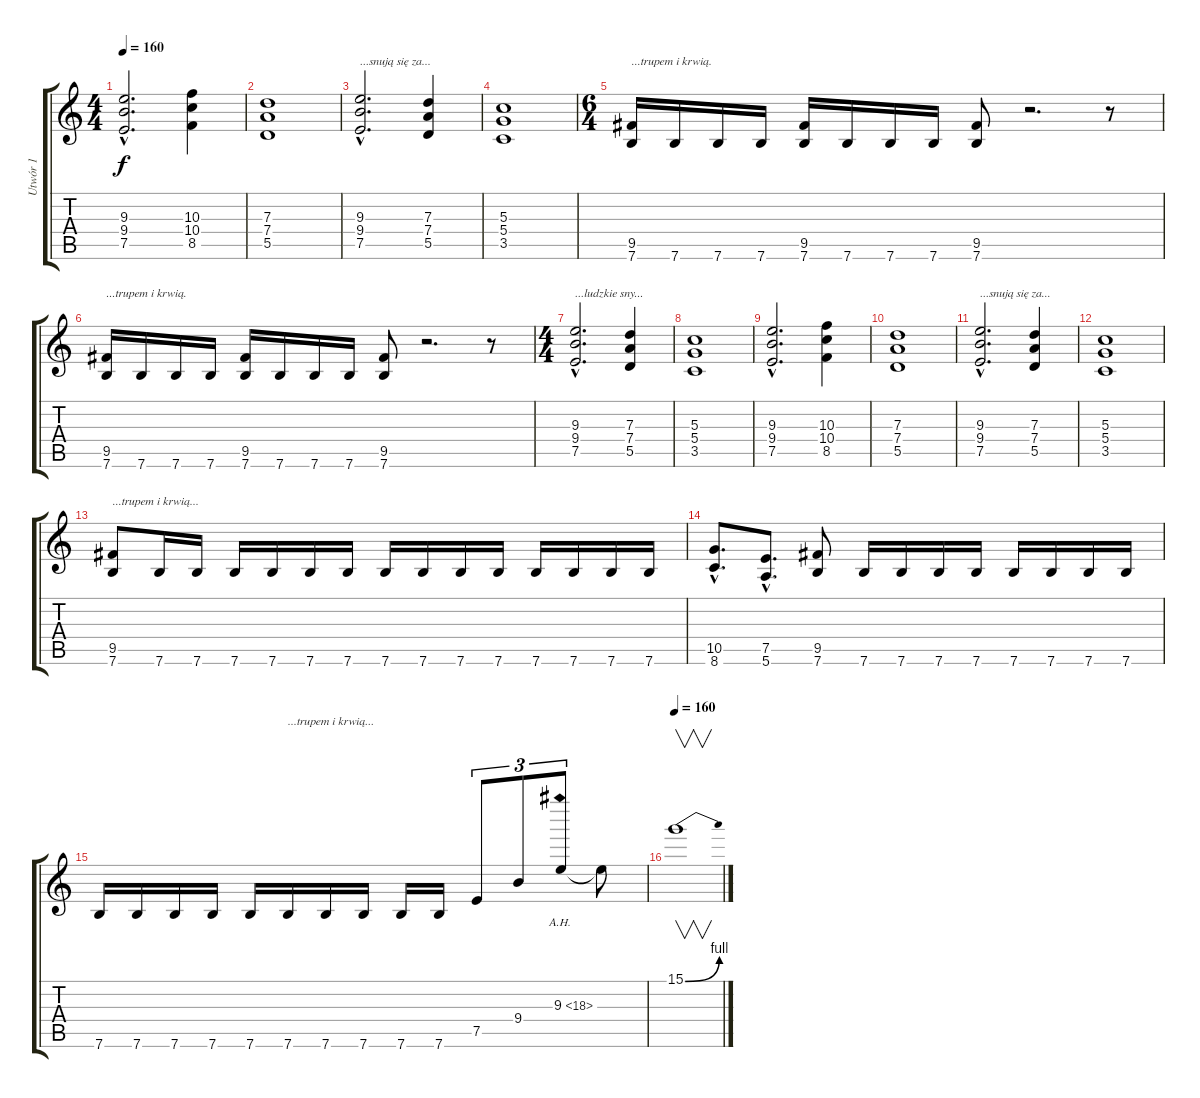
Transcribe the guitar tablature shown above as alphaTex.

\track ("Utwór 1" "Utwór 1") {instrument distortionguitar}
\staff {score tabs}
\tuning (E4 B3 G3 D3 A2 E2) {hide}
\ts (4 4)
\tempo 160
\clef g2
\ks c
(9.3{hac} 9.4{hac} 7.5{hac}).2{d dy f} (10.3 10.4 8.5).4 |
(7.3 7.4 5.5).1 |
(9.3{hac} 9.4{hac} 7.5{hac}).2{d txt "...snują się za..."} (7.3 7.4 5.5).4 |
(5.3 5.4 3.5).1 |
\ts (6 4)
(9.5 7.6).16{txt "...trupem i krwią."} 7.6.16 7.6.16 7.6.16 (9.5 7.6).16 7.6.16 7.6.16 7.6.16 (9.5 7.6).8 r.2{d} r.8 |
(9.5 7.6).16{txt "...trupem i krwią."} 7.6.16 7.6.16 7.6.16 (9.5 7.6).16 7.6.16 7.6.16 7.6.16 (9.5 7.6).8 r.2{d} r.8 |
\ts (4 4)
(9.3{hac} 9.4{hac} 7.5{hac}).2{d txt "...ludzkie sny..."} (7.3 7.4 5.5).4 |
(5.3 5.4 3.5).1 |
(9.3{hac} 9.4{hac} 7.5{hac}).2{d} (10.3 10.4 8.5).4 |
(7.3 7.4 5.5).1 |
(9.3{hac} 9.4{hac} 7.5{hac}).2{d txt "...snują się za..."} (7.3 7.4 5.5).4 |
(5.3 5.4 3.5).1 |
(9.5 7.6).8{txt "...trupem i krwią..."} 7.6.16 7.6.16 7.6.16 7.6.16 7.6.16 7.6.16 7.6.16 7.6.16 7.6.16 7.6.16 7.6.16 7.6.16 7.6.16 7.6.16 |
(10.5{hac} 8.6{hac}).8{d} (7.5{hac} 5.6{hac}).8{d} (9.5 7.6).8 7.6.16 7.6.16 7.6.16 7.6.16 7.6.16 7.6.16 7.6.16 7.6.16 |
7.6.16 7.6.16 7.6.16 7.6.16 7.6.16 7.6.16{txt "...trupem i krwią..."} 7.6.16 7.6.16 7.6.16 7.6.16 7.5.8{tu (3 2)} 9.4.8{tu (3 2)} 9.3{ah 9}.8{tu (3 2)} 9.3{t}.8 |
\tempo 160
15.1{be (bend 0 0 60 4)}.1{v}
